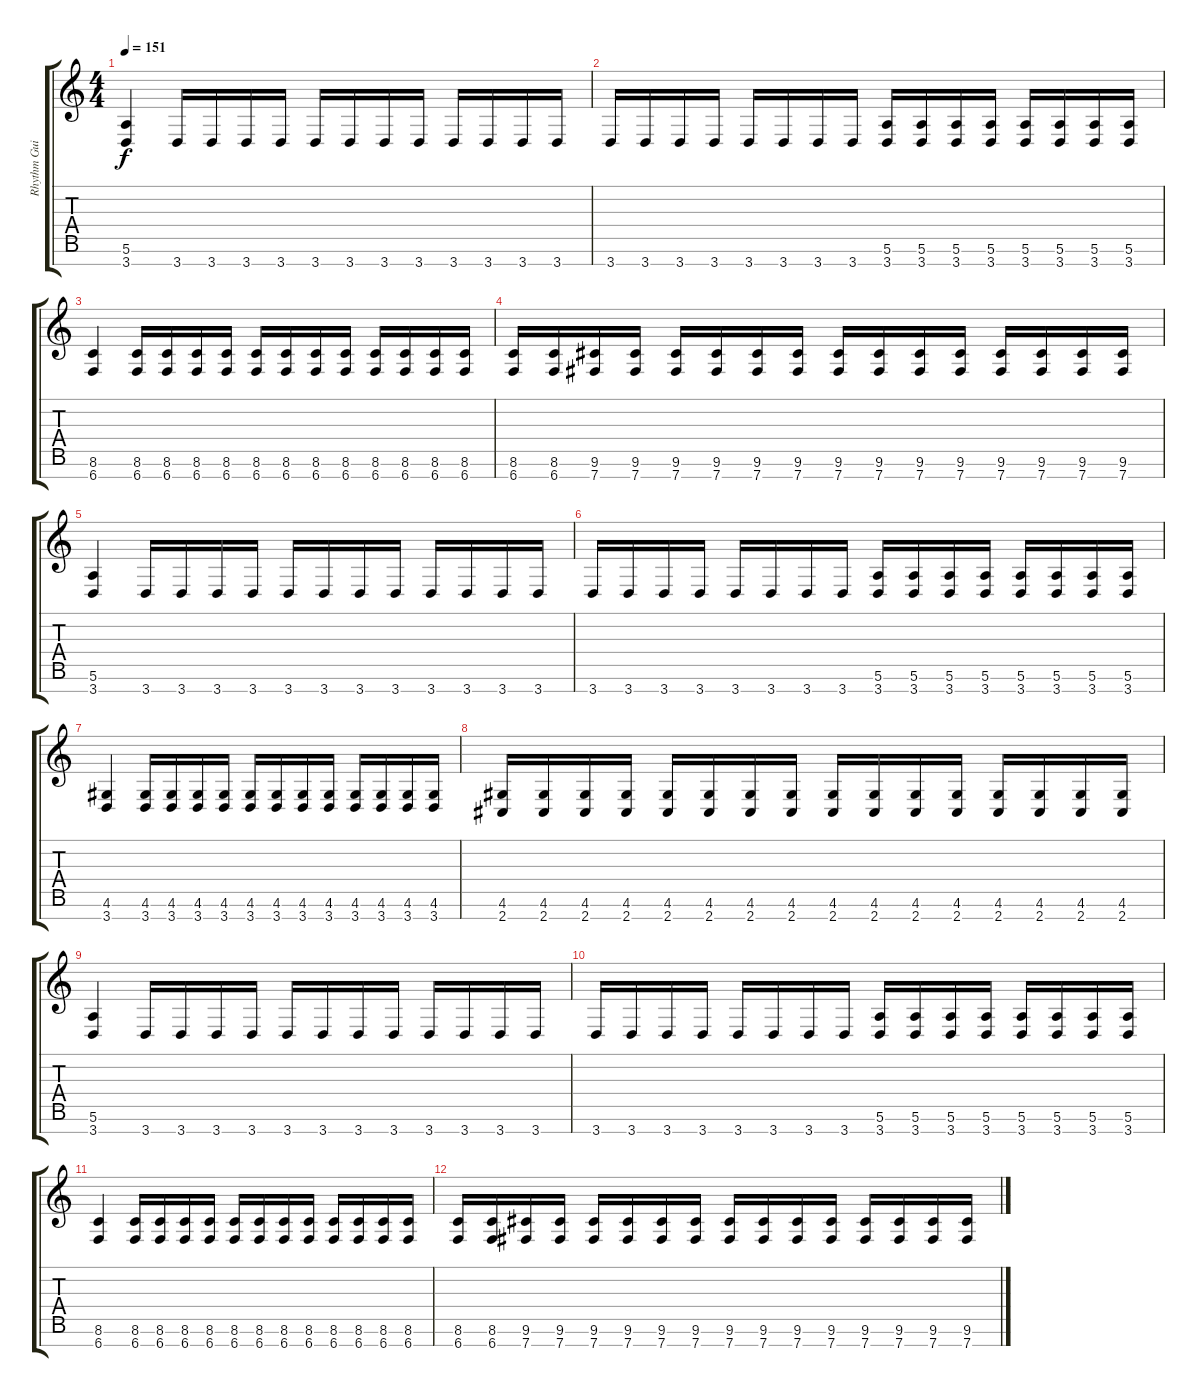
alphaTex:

\track ("Rhythm Guitar L" "Rhythm Gui") {instrument overdrivenguitar}
\staff {score tabs}
\tuning (E4 B3 G3 D3 A2 E2 B1) {hide}
\ts (4 4)
\tempo 151
\clef g2
\ks c
(5.6 3.7).4{dy f} 3.7.16 3.7.16 3.7.16 3.7.16 3.7.16 3.7.16 3.7.16 3.7.16 3.7.16 3.7.16 3.7.16 3.7.16 |
3.7.16 3.7.16 3.7.16 3.7.16 3.7.16 3.7.16 3.7.16 3.7.16 (5.6 3.7).16 (5.6 3.7).16 (5.6 3.7).16 (5.6 3.7).16 (5.6 3.7).16 (5.6 3.7).16 (5.6 3.7).16 (5.6 3.7).16 |
(8.6 6.7).4 (8.6 6.7).16 (8.6 6.7).16 (8.6 6.7).16 (8.6 6.7).16 (8.6 6.7).16 (8.6 6.7).16 (8.6 6.7).16 (8.6 6.7).16 (8.6 6.7).16 (8.6 6.7).16 (8.6 6.7).16 (8.6 6.7).16 |
(8.6 6.7).16 (8.6 6.7).16 (9.6 7.7).16 (9.6 7.7).16 (9.6 7.7).16 (9.6 7.7).16 (9.6 7.7).16 (9.6 7.7).16 (9.6 7.7).16 (9.6 7.7).16 (9.6 7.7).16 (9.6 7.7).16 (9.6 7.7).16 (9.6 7.7).16 (9.6 7.7).16 (9.6 7.7).16 |
(5.6 3.7).4 3.7.16 3.7.16 3.7.16 3.7.16 3.7.16 3.7.16 3.7.16 3.7.16 3.7.16 3.7.16 3.7.16 3.7.16 |
3.7.16 3.7.16 3.7.16 3.7.16 3.7.16 3.7.16 3.7.16 3.7.16 (5.6 3.7).16 (5.6 3.7).16 (5.6 3.7).16 (5.6 3.7).16 (5.6 3.7).16 (5.6 3.7).16 (5.6 3.7).16 (5.6 3.7).16 |
(4.6 3.7).4 (4.6 3.7).16 (4.6 3.7).16 (4.6 3.7).16 (4.6 3.7).16 (4.6 3.7).16 (4.6 3.7).16 (4.6 3.7).16 (4.6 3.7).16 (4.6 3.7).16 (4.6 3.7).16 (4.6 3.7).16 (4.6 3.7).16 |
(4.6 2.7).16 (4.6 2.7).16 (4.6 2.7).16 (4.6 2.7).16 (4.6 2.7).16 (4.6 2.7).16 (4.6 2.7).16 (4.6 2.7).16 (4.6 2.7).16 (4.6 2.7).16 (4.6 2.7).16 (4.6 2.7).16 (4.6 2.7).16 (4.6 2.7).16 (4.6 2.7).16 (4.6 2.7).16 |
(5.6 3.7).4 3.7.16 3.7.16 3.7.16 3.7.16 3.7.16 3.7.16 3.7.16 3.7.16 3.7.16 3.7.16 3.7.16 3.7.16 |
3.7.16 3.7.16 3.7.16 3.7.16 3.7.16 3.7.16 3.7.16 3.7.16 (5.6 3.7).16 (5.6 3.7).16 (5.6 3.7).16 (5.6 3.7).16 (5.6 3.7).16 (5.6 3.7).16 (5.6 3.7).16 (5.6 3.7).16 |
(8.6 6.7).4 (8.6 6.7).16 (8.6 6.7).16 (8.6 6.7).16 (8.6 6.7).16 (8.6 6.7).16 (8.6 6.7).16 (8.6 6.7).16 (8.6 6.7).16 (8.6 6.7).16 (8.6 6.7).16 (8.6 6.7).16 (8.6 6.7).16 |
(8.6 6.7).16 (8.6 6.7).16 (9.6 7.7).16 (9.6 7.7).16 (9.6 7.7).16 (9.6 7.7).16 (9.6 7.7).16 (9.6 7.7).16 (9.6 7.7).16 (9.6 7.7).16 (9.6 7.7).16 (9.6 7.7).16 (9.6 7.7).16 (9.6 7.7).16 (9.6 7.7).16 (9.6 7.7).16
